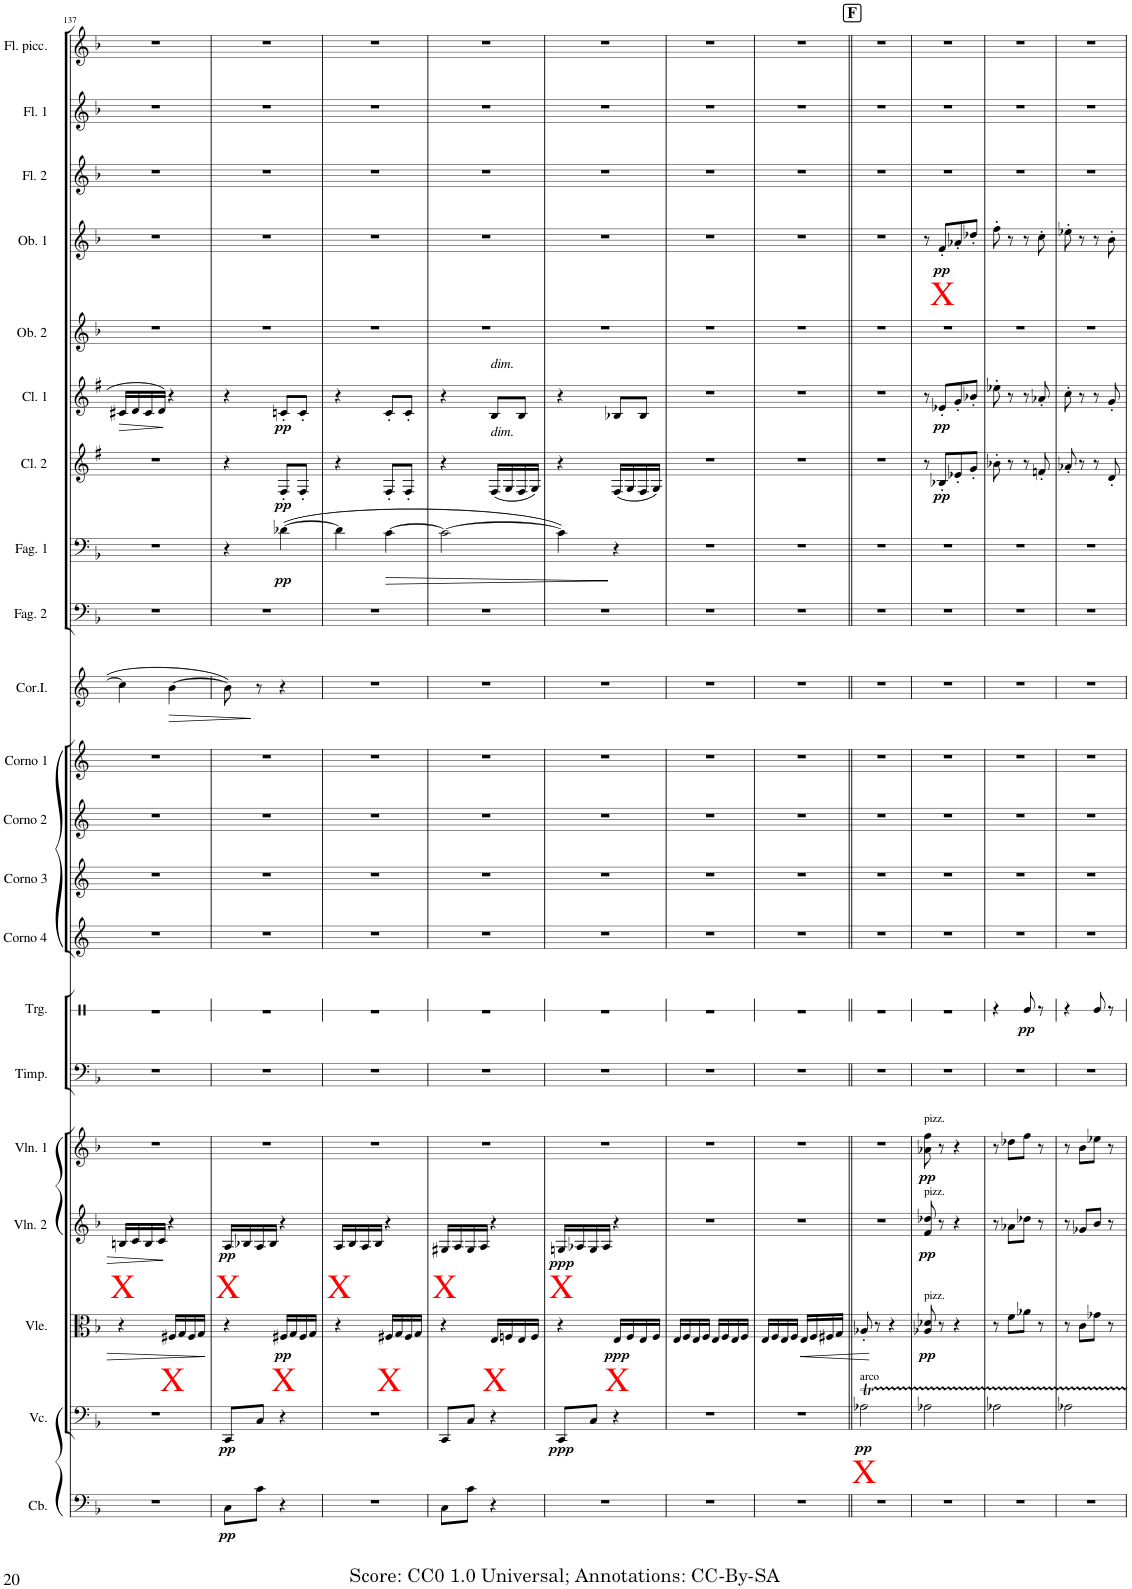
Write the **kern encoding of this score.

**kern	**dynam	**kern	**text	**dynam	**kern	**text	**dynam	**kern	**text	**dynam	**kern	**dynam	**kern	**kern	**dynam	**kern	**kern	**kern	**kern	**kern	**dynam	**kern	**kern	**dynam	**kern	**dynam	**kern	**dynam	**kern	**kern	**text	**dynam	**kern	**kern	**kern
*part21	*part21	*part20	*part20	*part20	*part19	*part19	*part19	*part18	*part18	*part18	*part17	*part17	*part16	*part15	*part15	*part14	*part13	*part12	*part11	*part10	*part10	*part9	*part8	*part8	*part7	*part7	*part6	*part6	*part5	*part4	*part4	*part4	*part3	*part2	*part1
*staff21	*staff21	*staff20	*staff20	*staff20	*staff19	*staff19	*staff19	*staff18	*staff18	*staff18	*staff17	*staff17	*staff16	*staff15	*staff15	*staff14	*staff13	*staff12	*staff11	*staff10	*staff10	*staff9	*staff8	*staff8	*staff7	*staff7	*staff6	*staff6	*staff5	*staff4	*staff4	*staff4	*staff3	*staff2	*staff1
*I"Contrabassi	*	*I"Violoncelli	*	*	*I"Viole	*	*	*I"Violini 2	*	*	*I"Violini  1	*	*I"Timpani	*I"Triangolo	*	*I"Corno in F 4	*I"Corno in F 3	*I"Corno in F 2	*I"Corno in F 1	*I"Corno Inglese	*	*I"Fagotto 2	*I"Fagotto 1	*	*I"Bb Clarinetto 2	*	*I"Bb Clarinetto 1	*	*I"Oboe 2	*I"Oboe 1	*	*	*I"Flauto 2	*I"Flauto 1	*I"Flauto Piccolo
*I'Cb.	*	*I'Vc.	*	*	*I'Vle.	*	*	*I'Vln. 2	*	*	*I'Vln. 1	*	*I'Timp.	*I'Trg.	*	*I'Corno 4	*I'Corno 3	*I'Corno 2	*I'Corno 1	*I'Cor.I.	*	*I'Fag. 2	*I'Fag. 1	*	*I'Cl. 2	*	*I'Cl. 1	*	*I'Ob. 2	*I'Ob. 1	*	*	*I'Fl. 2	*I'Fl. 1	*I'Fl. picc.
!!LO:PB:g=z
*clefF4	*	*clefF4	*	*	*clefC3	*	*	*clefG2	*	*	*clefG2	*	*clefF4	*clefX	*	*clefG2	*clefG2	*clefG2	*clefG2	*clefG2	*	*clefF4	*clefF4	*	*clefG2	*	*clefG2	*	*clefG2	*clefG2	*	*	*clefG2	*clefG2	*clefG2
*Trd7c12	*	*	*	*	*	*	*	*	*	*	*	*	*	*	*	*Trd4c7	*Trd4c7	*Trd4c7	*Trd4c7	*Trd4c7	*	*	*	*	*Trd1c2	*	*Trd1c2	*	*	*	*	*	*	*	*Trd-7c-12
*k[b-]	*	*k[b-]	*	*	*k[b-]	*	*	*k[b-]	*	*	*k[b-]	*	*k[b-]	*k[]	*	*k[]	*k[]	*k[]	*k[]	*k[]	*	*k[b-]	*k[b-]	*	*k[f#]	*	*k[f#]	*	*k[b-]	*k[b-]	*	*	*k[b-]	*k[b-]	*k[b-]
*M2/4	*	*M2/4	*	*	*M2/4	*	*	*M2/4	*	*	*M2/4	*	*M2/4	*M2/4	*	*M2/4	*M2/4	*M2/4	*M2/4	*M2/4	*	*M2/4	*M2/4	*	*M2/4	*	*M2/4	*	*M2/4	*M2/4	*	*	*M2/4	*M2/4	*M2/4
=137	=137	=137	=137	=137	=137	=137	=137	=137	=137	=137	=137	=137	=137	=137	=137	=137	=137	=137	=137	=137	=137	=137	=137	=137	=137	=137	=137	=137	=137	=137	=137	=137	=137	=137	=137
!	!	!	!	!	!	!	!	!	!LO:LY:b:color=#FF0000	!	!	!	!	!	!	!	!	!	!	!	!	!	!	!	!	!	!	!LO:HP:b	!	!	!	!	!	!	!
2r	.	2r	.	.	4r	.	.	16Bn/LL	X	.	2r	.	2r	2r	.	2r	2r	2r	2r	4cc\]	.	2r	2r	.	2r	.	16c#X/LL	>	2r	2r	.	.	2r	2r	2r
.	.	.	.	.	.	.	.	16c/	.	.	.	.	.	.	.	.	.	.	.	.	.	.	.	.	.	.	16d/	.	.	.	.	.	.	.	.
.	.	.	.	.	.	.	.	16B/	.	.	.	.	.	.	.	.	.	.	.	.	.	.	.	.	.	.	16c#/	.	.	.	.	.	.	.	.
.	.	.	.	.	.	.	.	16c/JJ	.	.	.	.	.	.	.	.	.	.	.	.	.	.	.	.	.	.	16d/JJ	.	.	.	.	.	.	.	.
!	!	!	!	!	!	!LO:LY:b:color=#FF0000	!	!	!	!	!	!	!	!	!	!	!	!	!	!	!LO:HP:b	!	!	!	!	!	!	!	!	!	!	!	!	!	!
.	.	.	.	.	16F#X/LL	X	.	4r	.	.	.	.	.	.	.	.	.	.	.	[4b\	>	.	.	.	.	.	4r	]	.	.	.	.	.	.	.
.	.	.	.	.	16G/	.	.	.	.	.	.	.	.	.	.	.	.	.	.	.	.	.	.	.	.	.	.	.	.	.	.	.	.	.	.
.	.	.	.	.	16F#/	.	.	.	.	.	.	.	.	.	.	.	.	.	.	.	.	.	.	.	.	.	.	.	.	.	.	.	.	.	.
.	.	.	.	.	16G/JJ	.	.	.	.	.	.	.	.	.	.	.	.	.	.	.	.	.	.	.	.	.	.	.	.	.	.	.	.	.	.
=138	=138	=138	=138	=138	=138	=138	=138	=138	=138	=138	=138	=138	=138	=138	=138	=138	=138	=138	=138	=138	=138	=138	=138	=138	=138	=138	=138	=138	=138	=138	=138	=138	=138	=138	=138
!	!LO:DY:b	!	!	!LO:DY:b	!	!	!	!	!LO:LY:b:color=#FF0000	!LO:DY:b	!	!	!	!	!	!	!	!	!	!	!	!	!	!	!	!	!	!	!	!	!	!	!	!	!
8C\L	pp	8CC/L	.	pp	4r	.	.	16A/LL	X	pp	2r	.	2r	2r	.	2r	2r	2r	2r	8b\]	.	2r	4r	.	4r	.	4r	.	2r	2r	.	.	2r	2r	2r
.	.	.	.	.	.	.	.	16B-X/	.	.	.	.	.	.	.	.	.	.	.	.	.	.	.	.	.	.	.	.	.	.	.	.	.	.	.
8c\J	.	8C/J	.	.	.	.	.	16A/	.	.	.	.	.	.	.	.	.	.	.	8r	]	.	.	.	.	.	.	.	.	.	.	.	.	.	.
.	.	.	.	.	.	.	.	16B-/JJ	.	.	.	.	.	.	.	.	.	.	.	.	.	.	.	.	.	.	.	.	.	.	.	.	.	.	.
!	!	!	!	!	!	!LO:LY:b:color=#FF0000	!LO:DY:b	!	!	!	!	!	!	!	!	!	!	!	!	!	!	!	!	!LO:DY:b	!	!LO:DY:b	!	!LO:DY:b	!	!	!	!	!	!	!
4r	.	4r	.	.	16F#X/LL	X	pp	4r	.	.	.	.	.	.	.	.	.	.	.	4r	.	.	([4d-X\	pp	8F#'/L	pp	8cn'/L	pp	.	.	.	.	.	.	.
.	.	.	.	.	16G/	.	.	.	.	.	.	.	.	.	.	.	.	.	.	.	.	.	.	.	.	.	.	.	.	.	.	.	.	.	.
.	.	.	.	.	16F#/	.	.	.	.	.	.	.	.	.	.	.	.	.	.	.	.	.	.	.	8F#'/J	.	8c'/J	.	.	.	.	.	.	.	.
.	.	.	.	.	16G/JJ	.	.	.	.	.	.	.	.	.	.	.	.	.	.	.	.	.	.	.	.	.	.	.	.	.	.	.	.	.	.
=139	=139	=139	=139	=139	=139	=139	=139	=139	=139	=139	=139	=139	=139	=139	=139	=139	=139	=139	=139	=139	=139	=139	=139	=139	=139	=139	=139	=139	=139	=139	=139	=139	=139	=139	=139
!	!	!	!	!	!	!	!	!	!LO:LY:b:color=#FF0000	!	!	!	!	!	!	!	!	!	!	!	!	!	!	!	!	!	!	!	!	!	!	!	!	!	!
2r	.	2r	.	.	4r	.	.	16A/LL	X	.	2r	.	2r	2r	.	2r	2r	2r	2r	2r	.	2r	4d-\]	.	4r	.	4r	.	2r	2r	.	.	2r	2r	2r
.	.	.	.	.	.	.	.	16B-/	.	.	.	.	.	.	.	.	.	.	.	.	.	.	.	.	.	.	.	.	.	.	.	.	.	.	.
.	.	.	.	.	.	.	.	16A/	.	.	.	.	.	.	.	.	.	.	.	.	.	.	.	.	.	.	.	.	.	.	.	.	.	.	.
.	.	.	.	.	.	.	.	16B-/JJ	.	.	.	.	.	.	.	.	.	.	.	.	.	.	.	.	.	.	.	.	.	.	.	.	.	.	.
!	!	!	!	!	!	!LO:LY:b:color=#FF0000	!	!	!	!	!	!	!	!	!	!	!	!	!	!	!	!	!	!LO:HP:b	!	!	!	!	!	!	!	!	!	!	!
.	.	.	.	.	16F#X/LL	X	.	4r	.	.	.	.	.	.	.	.	.	.	.	.	.	.	[4c\	>	8F#'/L	.	8c'/L	.	.	.	.	.	.	.	.
.	.	.	.	.	16G/	.	.	.	.	.	.	.	.	.	.	.	.	.	.	.	.	.	.	.	.	.	.	.	.	.	.	.	.	.	.
.	.	.	.	.	16F#/	.	.	.	.	.	.	.	.	.	.	.	.	.	.	.	.	.	.	.	8F#'/J	.	8c'/J	.	.	.	.	.	.	.	.
.	.	.	.	.	16G/JJ	.	.	.	.	.	.	.	.	.	.	.	.	.	.	.	.	.	.	.	.	.	.	.	.	.	.	.	.	.	.
=140	=140	=140	=140	=140	=140	=140	=140	=140	=140	=140	=140	=140	=140	=140	=140	=140	=140	=140	=140	=140	=140	=140	=140	=140	=140	=140	=140	=140	=140	=140	=140	=140	=140	=140	=140
!	!	!	!	!	!	!	!	!	!LO:LY:b:color=#FF0000	!	!	!	!	!	!	!	!	!	!	!	!	!	!	!	!	!	!	!	!	!	!	!	!	!	!
8C\L	.	8CC/L	.	.	4r	.	.	16G#X/LL	X	.	2r	.	2r	2r	.	2r	2r	2r	2r	2r	.	2r	2c\_	.	4r	.	4r	.	2r	2r	.	.	2r	2r	2r
.	.	.	.	.	.	.	.	16A/	.	.	.	.	.	.	.	.	.	.	.	.	.	.	.	.	.	.	.	.	.	.	.	.	.	.	.
8c\J	.	8C/J	.	.	.	.	.	16G#/	.	.	.	.	.	.	.	.	.	.	.	.	.	.	.	.	.	.	.	.	.	.	.	.	.	.	.
.	.	.	.	.	.	.	.	16A/JJ	.	.	.	.	.	.	.	.	.	.	.	.	.	.	.	.	.	.	.	.	.	.	.	.	.	.	.
!	!	!	!	!	!	!	!	!	!	!	!	!	!	!	!	!	!	!	!	!	!	!	!	!	!	!	!LO:TX:a:i:t=dim.	!	!	!	!	!	!	!	!
!	!	!	!	!	!	!	!	!	!	!	!	!	!	!	!	!	!	!	!	!	!	!	!	!	!LO:TX:a:i:t=dim.	!	!	!	!	!	!	!	!	!	!
!	!	!	!	!	!	!LO:LY:b:color=#FF0000	!	!	!	!	!	!	!	!	!	!	!	!	!	!	!	!	!	!	!	!	!	!	!	!	!	!	!	!	!
4r	.	4r	.	.	16E/LL	X	.	4r	.	.	.	.	.	.	.	.	.	.	.	.	.	.	.	.	(16F#/LL	.	8B/L	.	.	.	.	.	.	.	.
.	.	.	.	.	16Fn/	.	.	.	.	.	.	.	.	.	.	.	.	.	.	.	.	.	.	.	16G/	.	.	.	.	.	.	.	.	.	.
.	.	.	.	.	16E/	.	.	.	.	.	.	.	.	.	.	.	.	.	.	.	.	.	.	.	16F#/	.	8B/J	.	.	.	.	.	.	.	.
.	.	.	.	.	16F/JJ	.	.	.	.	.	.	.	.	.	.	.	.	.	.	.	.	.	.	.	16G/JJ)	.	.	.	.	.	.	.	.	.	.
=141	=141	=141	=141	=141	=141	=141	=141	=141	=141	=141	=141	=141	=141	=141	=141	=141	=141	=141	=141	=141	=141	=141	=141	=141	=141	=141	=141	=141	=141	=141	=141	=141	=141	=141	=141
!	!	!	!	!LO:DY:b	!	!	!	!	!LO:LY:b:color=#FF0000	!LO:DY:b	!	!	!	!	!	!	!	!	!	!	!	!	!	!	!	!	!	!	!	!	!	!	!	!	!
2r	.	8CC/L	.	ppp	4r	.	.	16Gn/LL	X	ppp	2r	.	2r	2r	.	2r	2r	2r	2r	2r	.	2r	4c\])	.	4r	.	4r	.	2r	2r	.	.	2r	2r	2r
.	.	.	.	.	.	.	.	16A-X/	.	.	.	.	.	.	.	.	.	.	.	.	.	.	.	.	.	.	.	.	.	.	.	.	.	.	.
.	.	8C/J	.	.	.	.	.	16G/	.	.	.	.	.	.	.	.	.	.	.	.	.	.	.	.	.	.	.	.	.	.	.	.	.	.	.
.	.	.	.	.	.	.	.	16A-/JJ	.	.	.	.	.	.	.	.	.	.	.	.	.	.	.	.	.	.	.	.	.	.	.	.	.	.	.
!	!	!	!	!	!	!LO:LY:b:color=#FF0000	!LO:DY:b	!	!	!	!	!	!	!	!	!	!	!	!	!	!	!	!	!	!	!	!	!	!	!	!	!	!	!	!
.	.	4r	.	.	16E/LL	X	ppp	4r	.	.	.	.	.	.	.	.	.	.	.	.	.	.	4r	]	(16F#/LL	.	8B-X/L	.	.	.	.	.	.	.	.
.	.	.	.	.	16F/	.	.	.	.	.	.	.	.	.	.	.	.	.	.	.	.	.	.	.	16G/	.	.	.	.	.	.	.	.	.	.
.	.	.	.	.	16E/	.	.	.	.	.	.	.	.	.	.	.	.	.	.	.	.	.	.	.	16F#/	.	8B-/J	.	.	.	.	.	.	.	.
.	.	.	.	.	16F/JJ	.	.	.	.	.	.	.	.	.	.	.	.	.	.	.	.	.	.	.	16G/JJ)	.	.	.	.	.	.	.	.	.	.
=142	=142	=142	=142	=142	=142	=142	=142	=142	=142	=142	=142	=142	=142	=142	=142	=142	=142	=142	=142	=142	=142	=142	=142	=142	=142	=142	=142	=142	=142	=142	=142	=142	=142	=142	=142
2r	.	2r	.	.	16E/LL	.	.	2r	.	.	2r	.	2r	2r	.	2r	2r	2r	2r	2r	.	2r	2r	.	2r	.	2r	.	2r	2r	.	.	2r	2r	2r
.	.	.	.	.	16F/	.	.	.	.	.	.	.	.	.	.	.	.	.	.	.	.	.	.	.	.	.	.	.	.	.	.	.	.	.	.
.	.	.	.	.	16E/	.	.	.	.	.	.	.	.	.	.	.	.	.	.	.	.	.	.	.	.	.	.	.	.	.	.	.	.	.	.
.	.	.	.	.	16F/JJ	.	.	.	.	.	.	.	.	.	.	.	.	.	.	.	.	.	.	.	.	.	.	.	.	.	.	.	.	.	.
.	.	.	.	.	16E/LL	.	.	.	.	.	.	.	.	.	.	.	.	.	.	.	.	.	.	.	.	.	.	.	.	.	.	.	.	.	.
.	.	.	.	.	16F/	.	.	.	.	.	.	.	.	.	.	.	.	.	.	.	.	.	.	.	.	.	.	.	.	.	.	.	.	.	.
.	.	.	.	.	16E/	.	.	.	.	.	.	.	.	.	.	.	.	.	.	.	.	.	.	.	.	.	.	.	.	.	.	.	.	.	.
.	.	.	.	.	16F/JJ	.	.	.	.	.	.	.	.	.	.	.	.	.	.	.	.	.	.	.	.	.	.	.	.	.	.	.	.	.	.
=143	=143	=143	=143	=143	=143	=143	=143	=143	=143	=143	=143	=143	=143	=143	=143	=143	=143	=143	=143	=143	=143	=143	=143	=143	=143	=143	=143	=143	=143	=143	=143	=143	=143	=143	=143
2r	.	2r	.	.	16E/LL	.	.	2r	.	.	2r	.	2r	2r	.	2r	2r	2r	2r	2r	.	2r	2r	.	2r	.	2r	.	2r	2r	.	.	2r	2r	2r
.	.	.	.	.	16F/	.	.	.	.	.	.	.	.	.	.	.	.	.	.	.	.	.	.	.	.	.	.	.	.	.	.	.	.	.	.
.	.	.	.	.	16E/	.	.	.	.	.	.	.	.	.	.	.	.	.	.	.	.	.	.	.	.	.	.	.	.	.	.	.	.	.	.
.	.	.	.	.	16F/JJ	.	.	.	.	.	.	.	.	.	.	.	.	.	.	.	.	.	.	.	.	.	.	.	.	.	.	.	.	.	.
!	!	!	!	!	!	!	!LO:HP:b	!	!	!	!	!	!	!	!	!	!	!	!	!	!	!	!	!	!	!	!	!	!	!	!	!	!	!	!
.	.	.	.	.	16E/LL	.	<	.	.	.	.	.	.	.	.	.	.	.	.	.	.	.	.	.	.	.	.	.	.	.	.	.	.	.	.
.	.	.	.	.	16F/	.	.	.	.	.	.	.	.	.	.	.	.	.	.	.	.	.	.	.	.	.	.	.	.	.	.	.	.	.	.
.	.	.	.	.	16F#X/	.	.	.	.	.	.	.	.	.	.	.	.	.	.	.	.	.	.	.	.	.	.	.	.	.	.	.	.	.	.
.	.	.	.	.	16G/JJ	.	.	.	.	.	.	.	.	.	.	.	.	.	.	.	.	.	.	.	.	.	.	.	.	.	.	.	.	.	.
!!LO:REH:place=s1:a:B:cj:fs=14:t=F
=144||	=144||	=144||	=144||	=144||	=144||	=144||	=144||	=144||	=144||	=144||	=144||	=144||	=144||	=144||	=144||	=144||	=144||	=144||	=144||	=144||	=144||	=144||	=144||	=144||	=144||	=144||	=144||	=144||	=144||	=144||	=144||	=144||	=144||	=144||	=144||
!	!	!LO:TX:a:t=arco	!	!	!	!	!	!	!	!	!	!	!	!	!	!	!	!	!	!	!	!	!	!	!	!	!	!	!	!	!	!	!	!	!
!	!	!	!LO:LY:b:color=#FF0000	!LO:DY:b	!	!	!	!	!	!	!	!	!	!	!	!	!	!	!	!	!	!	!	!	!	!	!	!	!	!	!	!	!	!	!
2r	.	2A-XT\	X	pp	8A-X'/	.	.	2r	.	.	2r	.	2r	2r	.	2r	2r	2r	2r	2r	.	2r	2r	.	2r	.	2r	.	2r	2r	.	.	2r	2r	2r
.	.	.	.	.	8r	.	[	.	.	.	.	.	.	.	.	.	.	.	.	.	.	.	.	.	.	.	.	.	.	.	.	.	.	.	.
.	.	.	.	.	4r	.	.	.	.	.	.	.	.	.	.	.	.	.	.	.	.	.	.	.	.	.	.	.	.	.	.	.	.	.	.
=145	=145	=145	=145	=145	=145	=145	=145	=145	=145	=145	=145	=145	=145	=145	=145	=145	=145	=145	=145	=145	=145	=145	=145	=145	=145	=145	=145	=145	=145	=145	=145	=145	=145	=145	=145
!	!	!	!	!	!	!	!	!	!	!	!LO:TX:a:t=pizz.	!	!	!	!	!	!	!	!	!	!	!	!	!	!	!	!	!	!	!	!	!	!	!	!
!	!	!	!	!	!	!	!	!LO:TX:a:t=pizz.	!	!	!	!	!	!	!	!	!	!	!	!	!	!	!	!	!	!	!	!	!	!	!	!	!	!	!
!	!	!	!	!	!LO:TX:a:t=pizz.	!	!	!	!	!	!	!	!	!	!	!	!	!	!	!	!	!	!	!	!	!	!	!	!	!	!	!	!	!	!
!	!	!	!	!	!	!	!LO:DY:b	!	!	!LO:DY:b	!	!LO:DY:b	!	!	!	!	!	!	!	!	!	!	!	!	!	!	!	!	!	!	!	!	!	!	!
2r	.	2A-X\	.	.	8A-X/ 8d-X/	.	pp	8f/ 8dd-X/	.	pp	8a-X\ 8ff\	pp	2r	2r	.	2r	2r	2r	2r	2r	.	2r	2r	.	8r	.	8r	.	2r	8r	.	.	2r	2r	2r
!	!	!	!	!	!	!	!	!	!	!	!	!	!	!	!	!	!	!	!	!	!	!	!	!	!	!LO:DY:b	!	!LO:DY:b	!	!	!LO:LY:b:color=#FF0000	!LO:DY:b	!	!	!
.	.	.	.	.	8r	.	.	8r	.	.	8r	.	.	.	.	.	.	.	.	.	.	.	.	.	8B-X'/L	pp	8e-X'/L	pp	.	8f'/L	X	pp	.	.	.
.	.	.	.	.	4r	.	.	4r	.	.	4r	.	.	.	.	.	.	.	.	.	.	.	.	.	8e-X'/	.	8g'/	.	.	8a-X'/	.	.	.	.	.
.	.	.	.	.	.	.	.	.	.	.	.	.	.	.	.	.	.	.	.	.	.	.	.	.	8g'/J	.	8b-X'/J	.	.	8dd-X'/J	.	.	.	.	.
=146	=146	=146	=146	=146	=146	=146	=146	=146	=146	=146	=146	=146	=146	=146	=146	=146	=146	=146	=146	=146	=146	=146	=146	=146	=146	=146	=146	=146	=146	=146	=146	=146	=146	=146	=146
2r	.	2A-X\	.	.	8r	.	.	8r	.	.	8r	.	2r	4r	.	2r	2r	2r	2r	2r	.	2r	2r	.	8b-X'\	.	8ee-X'\	.	2r	8ff'\	.	.	2r	2r	2r
.	.	.	.	.	8f\L	.	.	8a-X\L	.	.	8dd-X\L	.	.	.	.	.	.	.	.	.	.	.	.	.	8r	.	8r	.	.	8r	.	.	.	.	.
!	!	!	!	!	!	!	!	!	!	!	!	!	!	!	!LO:DY:b	!	!	!	!	!	!	!	!	!	!	!	!	!	!	!	!	!	!	!	!
.	.	.	.	.	8a-X\J	.	.	8dd-X\J	.	.	8ff\J	.	.	8Re/	pp	.	.	.	.	.	.	.	.	.	8r	.	8r	.	.	8r	.	.	.	.	.
.	.	.	.	.	8r	.	.	8r	.	.	8r	.	.	8r	.	.	.	.	.	.	.	.	.	.	8fn'/	.	8a-X'/	.	.	8cc'\	.	.	.	.	.
=147	=147	=147	=147	=147	=147	=147	=147	=147	=147	=147	=147	=147	=147	=147	=147	=147	=147	=147	=147	=147	=147	=147	=147	=147	=147	=147	=147	=147	=147	=147	=147	=147	=147	=147	=147
2r	.	2A-X\	.	.	8r	.	.	8r	.	.	8r	.	2r	4r	.	2r	2r	2r	2r	2r	.	2r	2r	.	8a-X'/	.	8cc'\	.	2r	8ee-X'\	.	.	2r	2r	2r
.	.	.	.	.	8c\L	.	.	8g-X/L	.	.	8b-\L	.	.	.	.	.	.	.	.	.	.	.	.	.	8r	.	8r	.	.	8r	.	.	.	.	.
.	.	.	.	.	8g-X\J	.	.	8b-/J	.	.	8ee-X\J	.	.	8Re/	.	.	.	.	.	.	.	.	.	.	8r	.	8r	.	.	8r	.	.	.	.	.
.	.	.	.	.	8r	.	.	8r	.	.	8r	.	.	8r	.	.	.	.	.	.	.	.	.	.	8d'/	.	8g'/	.	.	8b-'\	.	.	.	.	.
=	=	=	=	=	=	=	=	=	=	=	=	=	=	=	=	=	=	=	=	=	=	=	=	=	=	=	=	=	=	=	=	=	=	=	=
*-	*-	*-	*-	*-	*-	*-	*-	*-	*-	*-	*-	*-	*-	*-	*-	*-	*-	*-	*-	*-	*-	*-	*-	*-	*-	*-	*-	*-	*-	*-	*-	*-	*-	*-	*-
